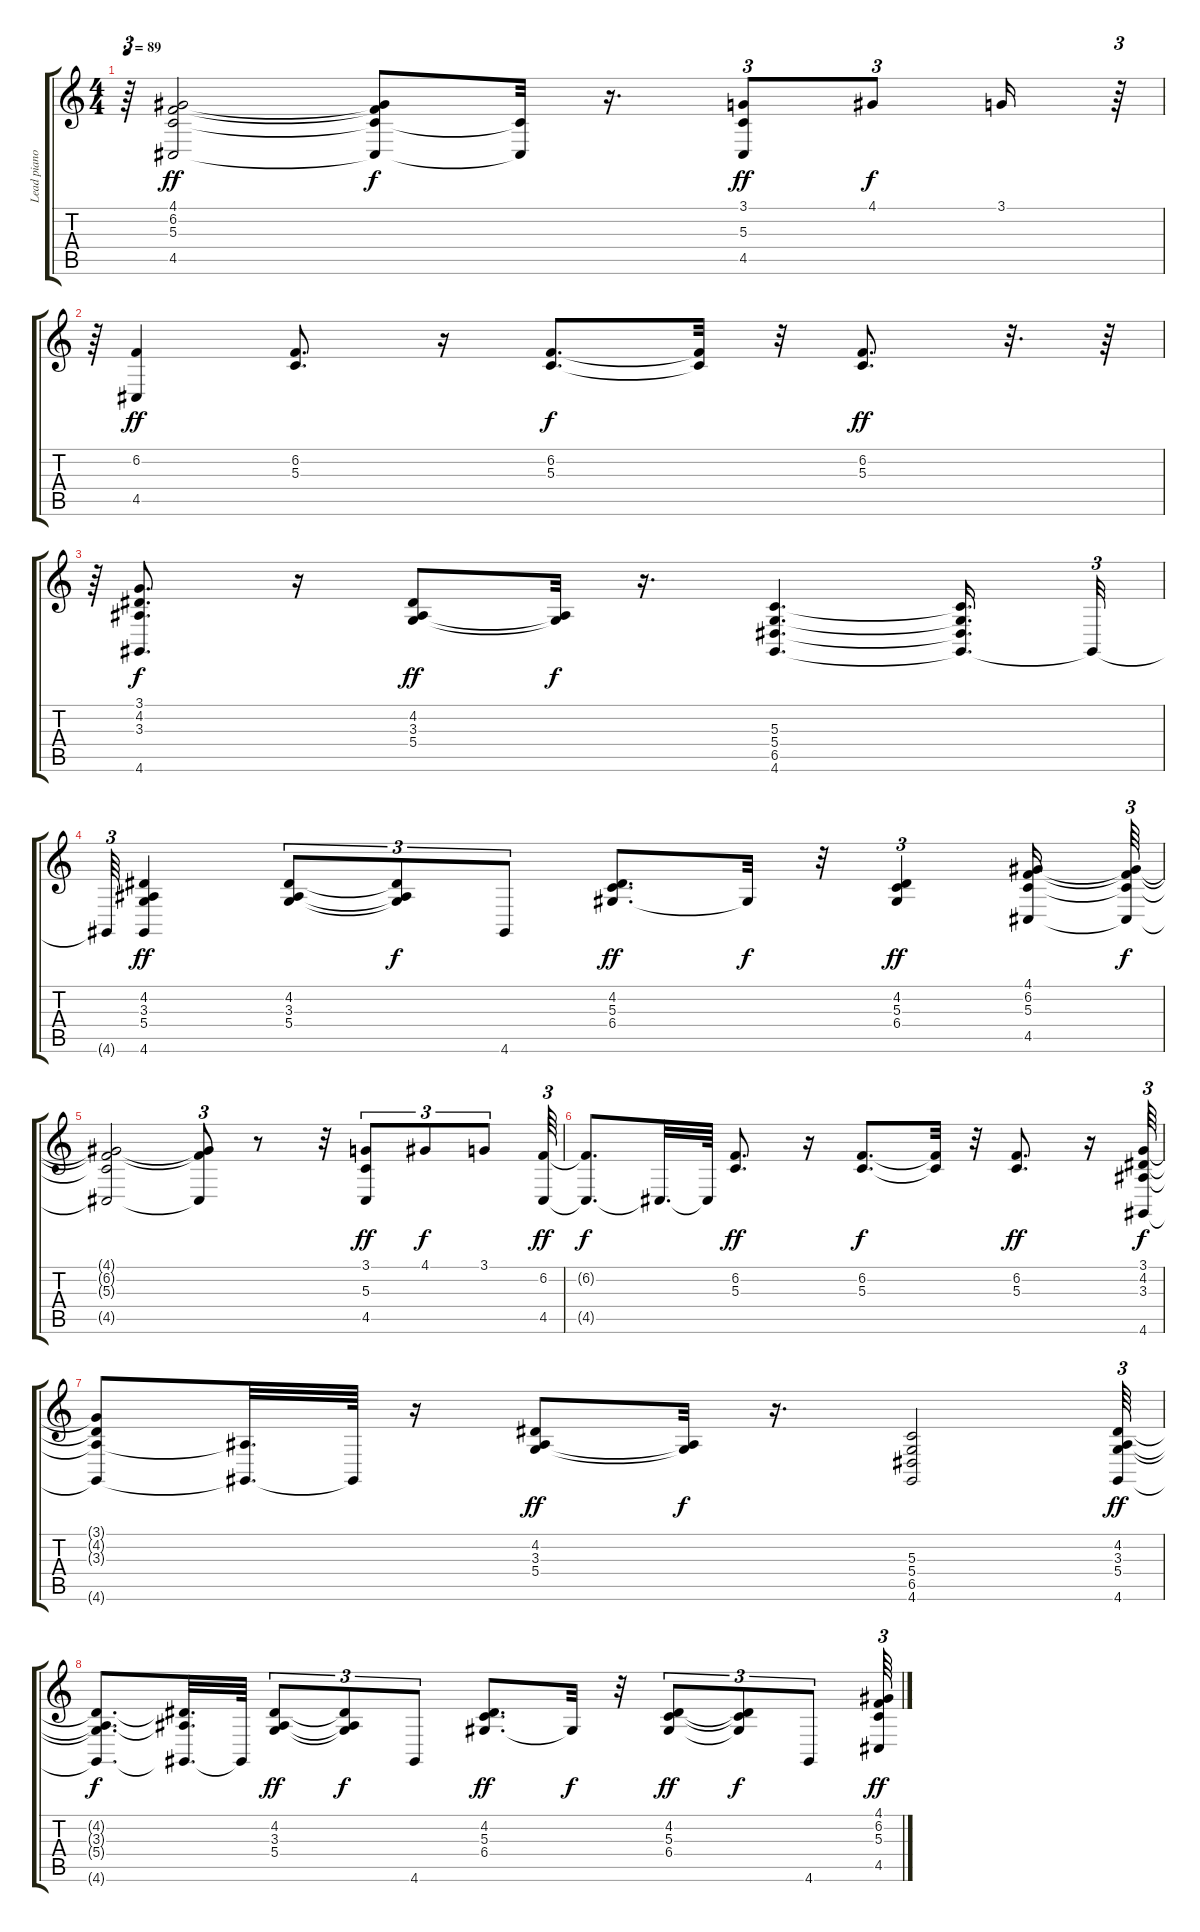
\track ("Lead piano" "Lead piano") {instrument acousticgrandpiano}
\staff {score tabs}
\tuning (E4 B3 G3 D3 A2 E2) {hide}
\ts (4 4)
\tempo 89
\clef g2
\ks c
r.64{tu (3 2) dy f} (4.1 6.2 5.3 4.5).2{dy ff} (4.1{t} 6.2{t} 5.3{t} 4.5{t}).8{dy f} (5.3{t} 4.5{t}).32 r.16{d} (3.1 5.3 4.5).8{tu (3 2) dy ff} 4.1.8{tu (3 2) dy f} 3.1.16 r.64{tu (3 2)} |
r.64{tu (3 2)} (6.2 4.5).4{dy ff} (6.2 5.3).8{d} r.16 (6.2 5.3).8{d dy f} (6.2{t} 5.3{t}).32 r.32 (6.2 5.3).8{d dy ff} r.32{d} r.64 |
r.64{tu (3 2)} (3.1 4.2 3.3 4.6).8{d dy f} r.16 (4.2 3.3 5.4).8{dy ff} (3.3{t} 5.4{t}).32{dy f} r.16{d} (5.3 5.4 6.5 4.6).4{d} (5.3{t} 5.4{t} 6.5{t} 4.6{t}).16{d} 4.6{t}.32{tu (3 2)} |
4.6{t}.64{tu (3 2)} (4.2 3.3 5.4 4.6).4{dy ff} (4.2 3.3 5.4).8{tu (3 2)} (4.2{t} 3.3{t} 5.4{t}).8{tu (3 2) dy f} 4.6.8{tu (3 2)} (4.2 5.3 6.4).8{d dy ff} 6.4{t}.32{dy f} r.32 (4.2 5.3 6.4).4{tu (3 2) dy ff} (4.1 6.2 5.3 4.5).16 (4.1{t} 6.2{t} 5.3{t} 4.5{t}).64{tu (3 2) dy f} |
(4.1{t} 6.2{t} 5.3{t} 4.5{t}).2 (4.1{t} 6.2{t} 4.5{t}).8{tu (3 2)} r.8 r.32 (3.1 5.3 4.5).8{tu (3 2) dy ff} 4.1.8{tu (3 2) dy f} 3.1.8{tu (3 2)} (6.2 4.5).64{tu (3 2) dy ff} |
(6.2{t} 4.5{t}).8{d dy f} 4.5{t}.32{d} 4.5{t}.64 (6.2 5.3).8{d dy ff} r.16 (6.2 5.3).8{d dy f} (6.2{t} 5.3{t}).32 r.32 (6.2 5.3).8{d dy ff} r.16 (3.1 4.2 3.3 4.6).64{tu (3 2) dy f} |
(3.1{t} 4.2{t} 3.3{t} 4.6{t}).8 (3.3{t} 4.6{t}).32{d} 4.6{t}.64 r.16 (4.2 3.3 5.4).8{dy ff} (3.3{t} 5.4{t}).32{dy f} r.16{d} (5.3 5.4 6.5 4.6).2 (4.2 3.3 5.4 4.6).64{tu (3 2) dy ff} |
(4.2{t} 3.3{t} 5.4{t} 4.6{t}).8{d dy f} (4.2{t} 3.3{t} 4.6{t}).32{d} 4.6{t}.64 (4.2 3.3 5.4).8{tu (3 2) dy ff} (4.2{t} 3.3{t} 5.4{t}).8{tu (3 2) dy f} 4.6.8{tu (3 2)} (4.2 5.3 6.4).8{d dy ff} 6.4{t}.32{dy f} r.32 (4.2 5.3 6.4).8{tu (3 2) dy ff} (4.2{t} 5.3{t} 6.4{t}).8{tu (3 2) dy f} 4.6.8{tu (3 2)} (4.1 6.2 5.3 4.5).64{tu (3 2) dy ff}
